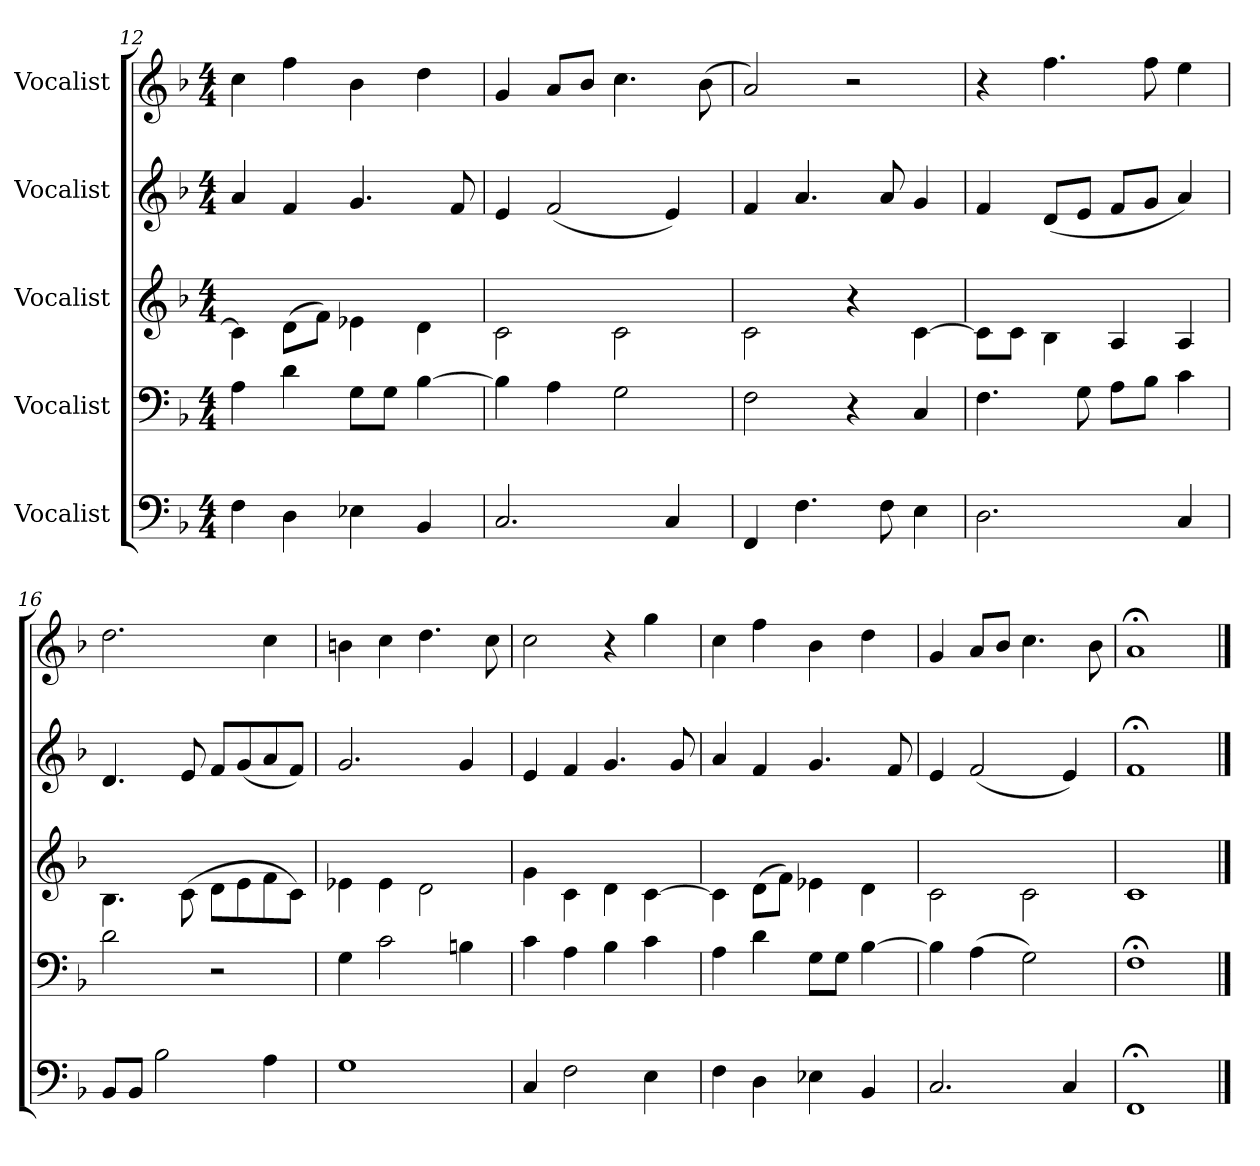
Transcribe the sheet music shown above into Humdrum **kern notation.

**kern	**kern	**kern	**kern	**kern
*part5	*part4	*part3	*part2	*part1
*staff5	*staff4	*staff3	*staff2	*staff1
*I"Vocalist	*I"Vocalist	*I"Vocalist	*I"Vocalist	*I"Vocalist
*clefF4	*clefF4	*clefG2	*clefG2	*clefG2
*k[b-]	*k[b-]	*k[b-]	*k[b-]	*k[b-]
*M4/4	*M4/4	*M4/4	*M4/4	*M4/4
=12	=12	=12	=12	=12
4F\	4A\	4c\]	4a/	4cc\
4D\	4d\	(8d\L	4f/	4ff\
.	.	8f\J)	.	.
4E-X\	8G\L	4e-X\	4.g/	4b-\
.	8G\J	.	.	.
4BB-/	[4B-\	4d\	.	4dd\
.	.	.	8f/	.
=13	=13	=13	=13	=13
2.C/	4B-\]	2c\	4e/	4g/
.	4A\	.	(2f/	8a/L
.	.	.	.	8b-/J
.	2G\	2c\	.	4.cc\
4C/	.	.	4e/)	.
.	.	.	.	(8b-\
=14	=14	=14	=14	=14
4FF/	2F\	2c\	4f/	2a/)
4.F\	.	.	4.a/	.
.	4r	4r	.	2r
8F\	.	.	8a/	.
4E\	4C/	[4c\	4g/	.
=15	=15	=15	=15	=15
2.D\	4.F\	8c\L]	4f/	4r
.	.	8c\J	.	.
.	.	4B-\	(8d/L	4.ff\
.	8G\	.	8e/J	.
.	8A\L	4A/	8f/L	.
.	8B-\J	.	8g/J	8ff\
4C/	4c\	4A/	4a/)	4ee\
=16	=16	=16	=16	=16
8BB-/L	2d\	4.B-\	4.d/	2.dd\
8BB-/J	.	.	.	.
2B-\	.	.	.	.
.	.	(8c\	8e/	.
.	2r	8d\L	8f/L	.
.	.	8e\	(8g/	.
4A\	.	8f\	8a/	4cc\
.	.	8c\J)	8f/J)	.
=17	=17	=17	=17	=17
1G	4G\	4e-X\	2.g/	4bn\
.	2c\	4e-\	.	4cc\
.	.	2d\	.	4.dd\
.	4Bn\	.	4g/	.
.	.	.	.	8cc\
=18	=18	=18	=18	=18
4C/	4c\	4g\	4e/	2cc\
2F\	4A\	4c\	4f/	.
.	4B-\	4d\	4.g/	4r
4E\	4c\	[4c\	.	4gg\
.	.	.	8g/	.
=19	=19	=19	=19	=19
4F\	4A\	4c\]	4a/	4cc\
4D\	4d\	(8d\L	4f/	4ff\
.	.	8f\J)	.	.
4E-X\	8G\L	4e-X\	4.g/	4b-\
.	8G\J	.	.	.
4BB-/	[4B-\	4d\	.	4dd\
.	.	.	8f/	.
=20	=20	=20	=20	=20
2.C/	4B-\]	2c\	4e/	4g/
.	(4A\	.	(2f/	8a/L
.	.	.	.	8b-/J
.	2G\)	2c\	.	4.cc\
4C/	.	.	4e/)	.
.	.	.	.	8b-\
=21	=21	=21	=21	=21
1FF;<	1F;<	1c	1f;<	1a;<
==	==	==	==	==
*-	*-	*-	*-	*-
